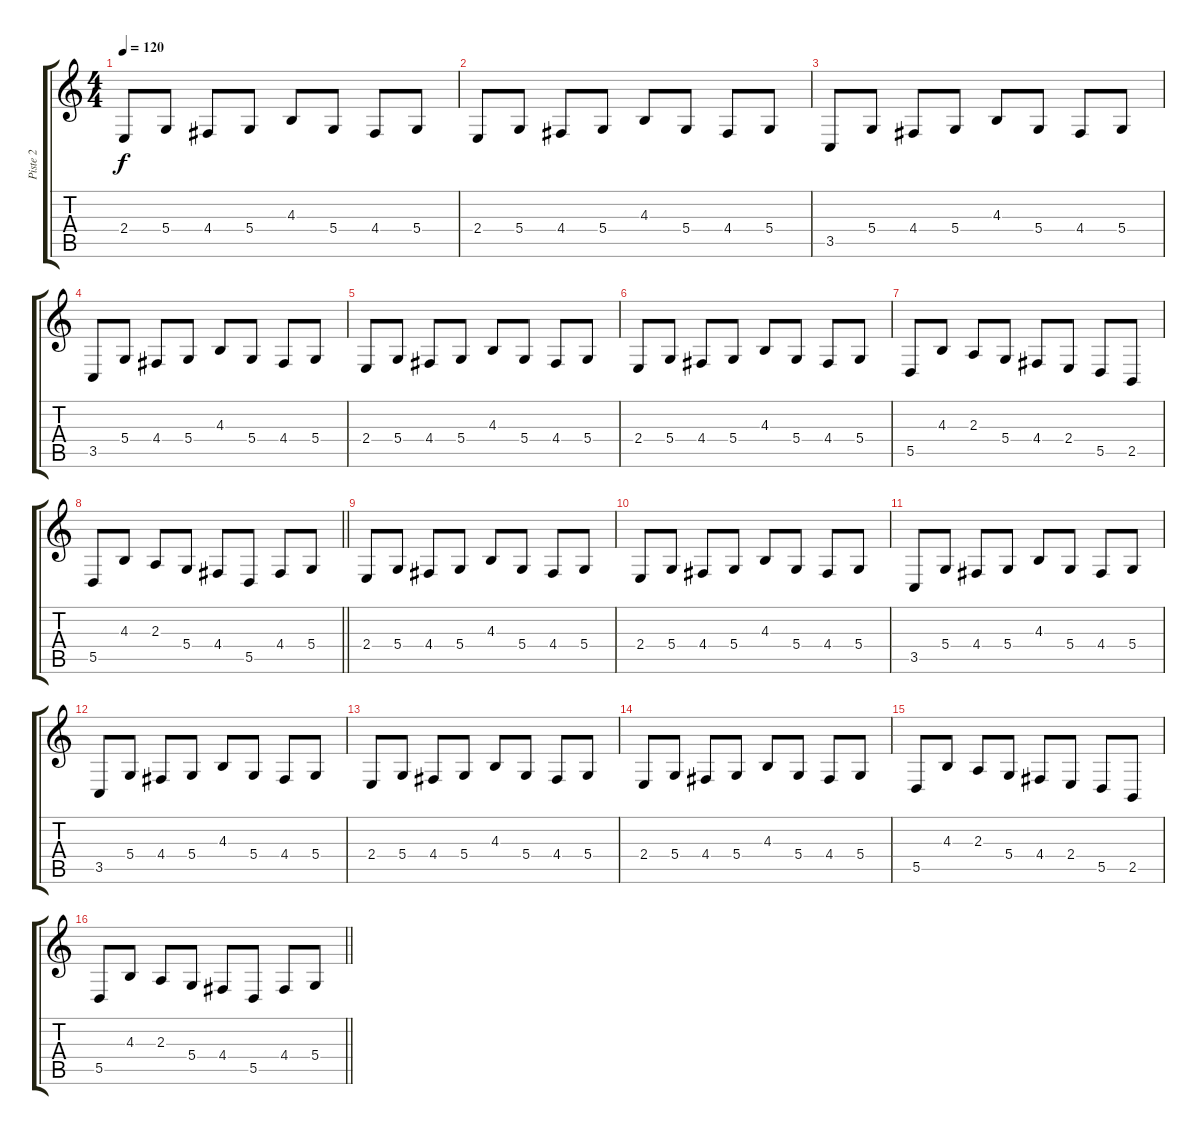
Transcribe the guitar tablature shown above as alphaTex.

\track ("Piste 2" "Piste 2") {instrument tremolostrings}
\staff {score tabs}
\tuning (E4 B3 G3 D3 A2 E2) {hide}
\ts (4 4)
\tempo 120
\clef g2
\ks c
2.4.8{dy f} 5.4.8 4.4.8 5.4.8 4.3.8 5.4.8 4.4.8 5.4.8 |
2.4.8 5.4.8 4.4.8 5.4.8 4.3.8 5.4.8 4.4.8 5.4.8 |
3.5.8 5.4.8 4.4.8 5.4.8 4.3.8 5.4.8 4.4.8 5.4.8 |
3.5.8 5.4.8 4.4.8 5.4.8 4.3.8 5.4.8 4.4.8 5.4.8 |
2.4.8 5.4.8 4.4.8 5.4.8 4.3.8 5.4.8 4.4.8 5.4.8 |
2.4.8 5.4.8 4.4.8 5.4.8 4.3.8 5.4.8 4.4.8 5.4.8 |
5.5.8 4.3.8 2.3.8 5.4.8 4.4.8 2.4.8 5.5.8 2.5.8 |
\barLineRight lightlight
5.5.8 4.3.8 2.3.8 5.4.8 4.4.8 5.5.8 4.4.8 5.4.8 |
2.4.8 5.4.8 4.4.8 5.4.8 4.3.8 5.4.8 4.4.8 5.4.8 |
2.4.8 5.4.8 4.4.8 5.4.8 4.3.8 5.4.8 4.4.8 5.4.8 |
3.5.8 5.4.8 4.4.8 5.4.8 4.3.8 5.4.8 4.4.8 5.4.8 |
3.5.8 5.4.8 4.4.8 5.4.8 4.3.8 5.4.8 4.4.8 5.4.8 |
2.4.8 5.4.8 4.4.8 5.4.8 4.3.8 5.4.8 4.4.8 5.4.8 |
2.4.8 5.4.8 4.4.8 5.4.8 4.3.8 5.4.8 4.4.8 5.4.8 |
5.5.8 4.3.8 2.3.8 5.4.8 4.4.8 2.4.8 5.5.8 2.5.8 |
\barLineRight lightlight
5.5.8 4.3.8 2.3.8 5.4.8 4.4.8 5.5.8 4.4.8 5.4.8
